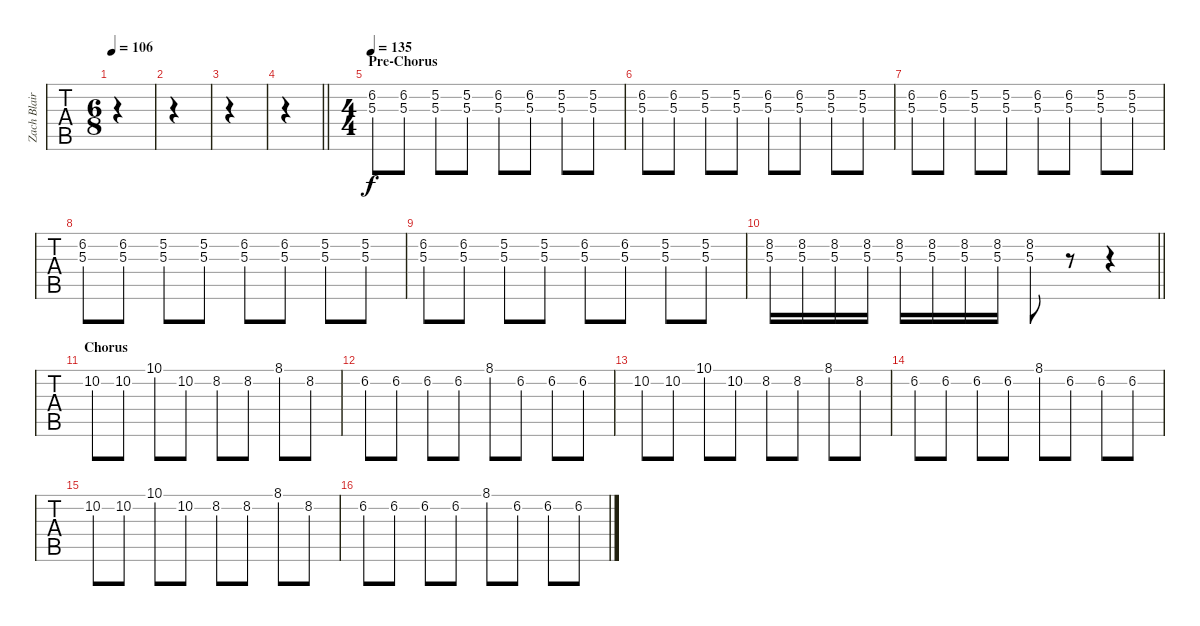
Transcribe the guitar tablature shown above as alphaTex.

\track ("Zach Blair - Guitar Two" "Zach Blair") {instrument distortionguitar}
\staff {tabs}
\tuning (Eb4 Bb3 Gb3 Db3 Ab2 Eb2) {hide}
\ts (6 8)
\tempo 106
\clef g2
\ks c
|
|
|
\barLineRight lightlight
|
\ts (4 4)
\section ("" "Pre-Chorus")
\tempo 135
(6.2 5.3).8 (6.2 5.3).8 (5.2 5.3).8 (5.2 5.3).8 (6.2 5.3).8 (6.2 5.3).8 (5.2 5.3).8 (5.2 5.3).8 |
(6.2 5.3).8 (6.2 5.3).8 (5.2 5.3).8 (5.2 5.3).8 (6.2 5.3).8 (6.2 5.3).8 (5.2 5.3).8 (5.2 5.3).8 |
(6.2 5.3).8 (6.2 5.3).8 (5.2 5.3).8 (5.2 5.3).8 (6.2 5.3).8 (6.2 5.3).8 (5.2 5.3).8 (5.2 5.3).8 |
(6.2 5.3).8 (6.2 5.3).8 (5.2 5.3).8 (5.2 5.3).8 (6.2 5.3).8 (6.2 5.3).8 (5.2 5.3).8 (5.2 5.3).8 |
(6.2 5.3).8 (6.2 5.3).8 (5.2 5.3).8 (5.2 5.3).8 (6.2 5.3).8 (6.2 5.3).8 (5.2 5.3).8 (5.2 5.3).8 |
\barLineRight lightlight
(8.2 5.3).16 (8.2 5.3).16 (8.2 5.3).16 (8.2 5.3).16 (8.2 5.3).16 (8.2 5.3).16 (8.2 5.3).16 (8.2 5.3).16 (8.2 5.3).8 r.8 r.4 |
\section ("" "Chorus")
10.2.8{dy f} 10.2.8 10.1.8 10.2.8 8.2.8 8.2.8 8.1.8 8.2.8 |
6.2.8 6.2.8 6.2.8 6.2.8 8.1.8 6.2.8 6.2.8 6.2.8 |
10.2.8 10.2.8 10.1.8 10.2.8 8.2.8 8.2.8 8.1.8 8.2.8 |
6.2.8 6.2.8 6.2.8 6.2.8 8.1.8 6.2.8 6.2.8 6.2.8 |
10.2.8 10.2.8 10.1.8 10.2.8 8.2.8 8.2.8 8.1.8 8.2.8 |
6.2.8 6.2.8 6.2.8 6.2.8 8.1.8 6.2.8 6.2.8 6.2.8
